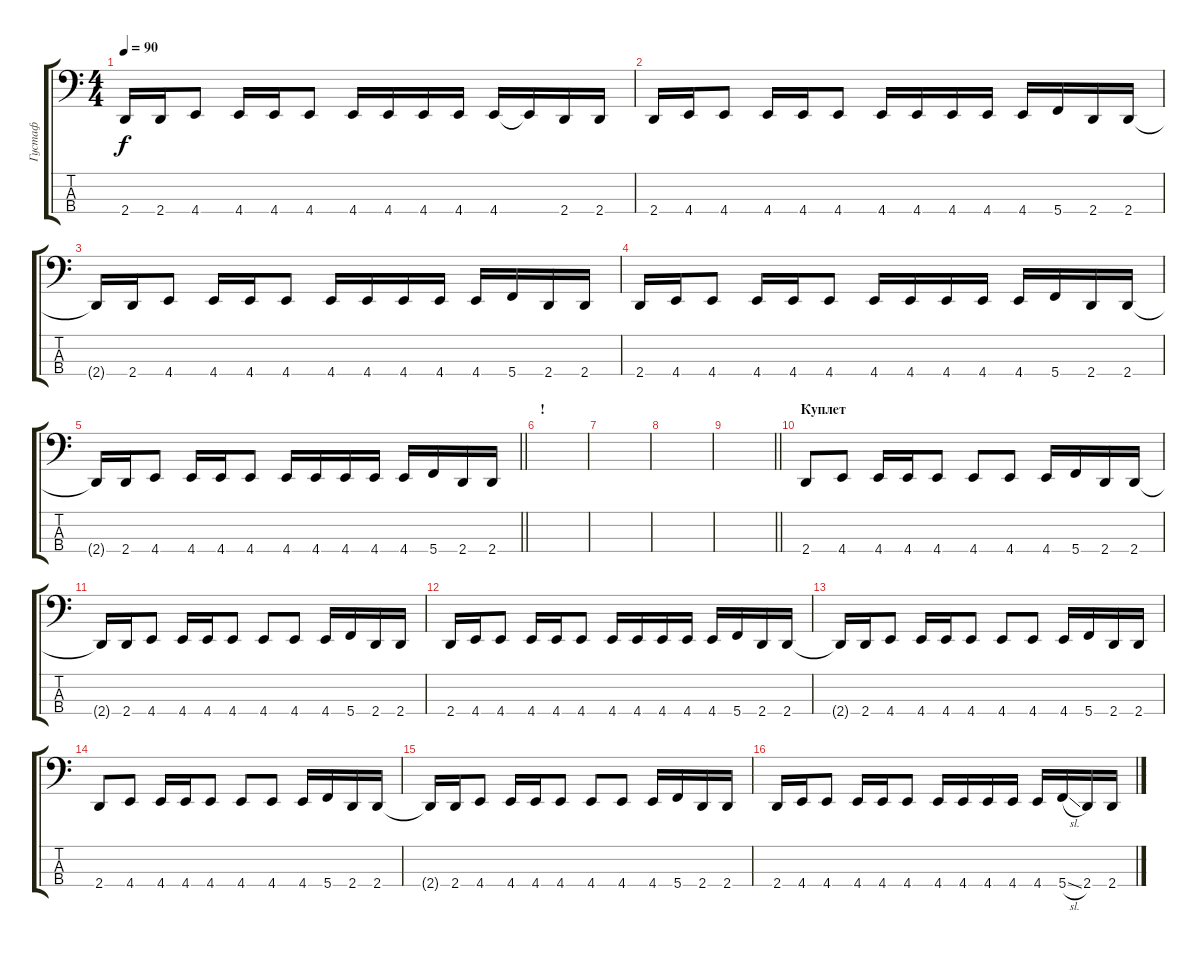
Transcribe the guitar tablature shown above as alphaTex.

\track ("Густаф" "Густаф") {instrument electricbasspick}
\staff {score tabs}
\tuning (F2 C2 G1 C1) {hide}
\ts (4 4)
\tempo 90
\clef f4
\ks c
2.4{t}.16{dy f} 2.4.16 4.4.8 4.4.16 4.4.16 4.4.8 4.4.16 4.4.16 4.4.16 4.4.16 4.4.16 4.4{t}.16 2.4.16 2.4.16 |
2.4.16 4.4.16 4.4.8 4.4.16 4.4.16 4.4.8 4.4.16 4.4.16 4.4.16 4.4.16 4.4.16 5.4.16 2.4.16 2.4.16 |
2.4{t}.16 2.4.16 4.4.8 4.4.16 4.4.16 4.4.8 4.4.16 4.4.16 4.4.16 4.4.16 4.4.16 5.4.16 2.4.16 2.4.16 |
2.4.16 4.4.16 4.4.8 4.4.16 4.4.16 4.4.8 4.4.16 4.4.16 4.4.16 4.4.16 4.4.16 5.4.16 2.4.16 2.4.16 |
\barLineRight lightlight
2.4{t}.16 2.4.16 4.4.8 4.4.16 4.4.16 4.4.8 4.4.16 4.4.16 4.4.16 4.4.16 4.4.16 5.4.16 2.4.16 2.4.16 |
\section ("" "!")
|
|
|
\barLineRight lightlight
|
\section ("" "Куплет")
2.4.8 4.4.8 4.4.16 4.4.16 4.4.8 4.4.8 4.4.8 4.4.16 5.4.16 2.4.16 2.4.16 |
2.4{t}.16 2.4.16 4.4.8 4.4.16 4.4.16 4.4.8 4.4.8 4.4.8 4.4.16 5.4.16 2.4.16 2.4.16 |
2.4.16 4.4.16 4.4.8 4.4.16 4.4.16 4.4.8 4.4.16 4.4.16 4.4.16 4.4.16 4.4.16 5.4.16 2.4.16 2.4.16 |
2.4{t}.16 2.4.16 4.4.8 4.4.16 4.4.16 4.4.8 4.4.8 4.4.8 4.4.16 5.4.16 2.4.16 2.4.16 |
2.4.8 4.4.8 4.4.16 4.4.16 4.4.8 4.4.8 4.4.8 4.4.16 5.4.16 2.4.16 2.4.16 |
2.4{t}.16 2.4.16 4.4.8 4.4.16 4.4.16 4.4.8 4.4.8 4.4.8 4.4.16 5.4.16 2.4.16 2.4.16 |
2.4.16 4.4.16 4.4.8 4.4.16 4.4.16 4.4.8 4.4.16 4.4.16 4.4.16 4.4.16 4.4.16 5.4{sl}.16 2.4.16 2.4.16
